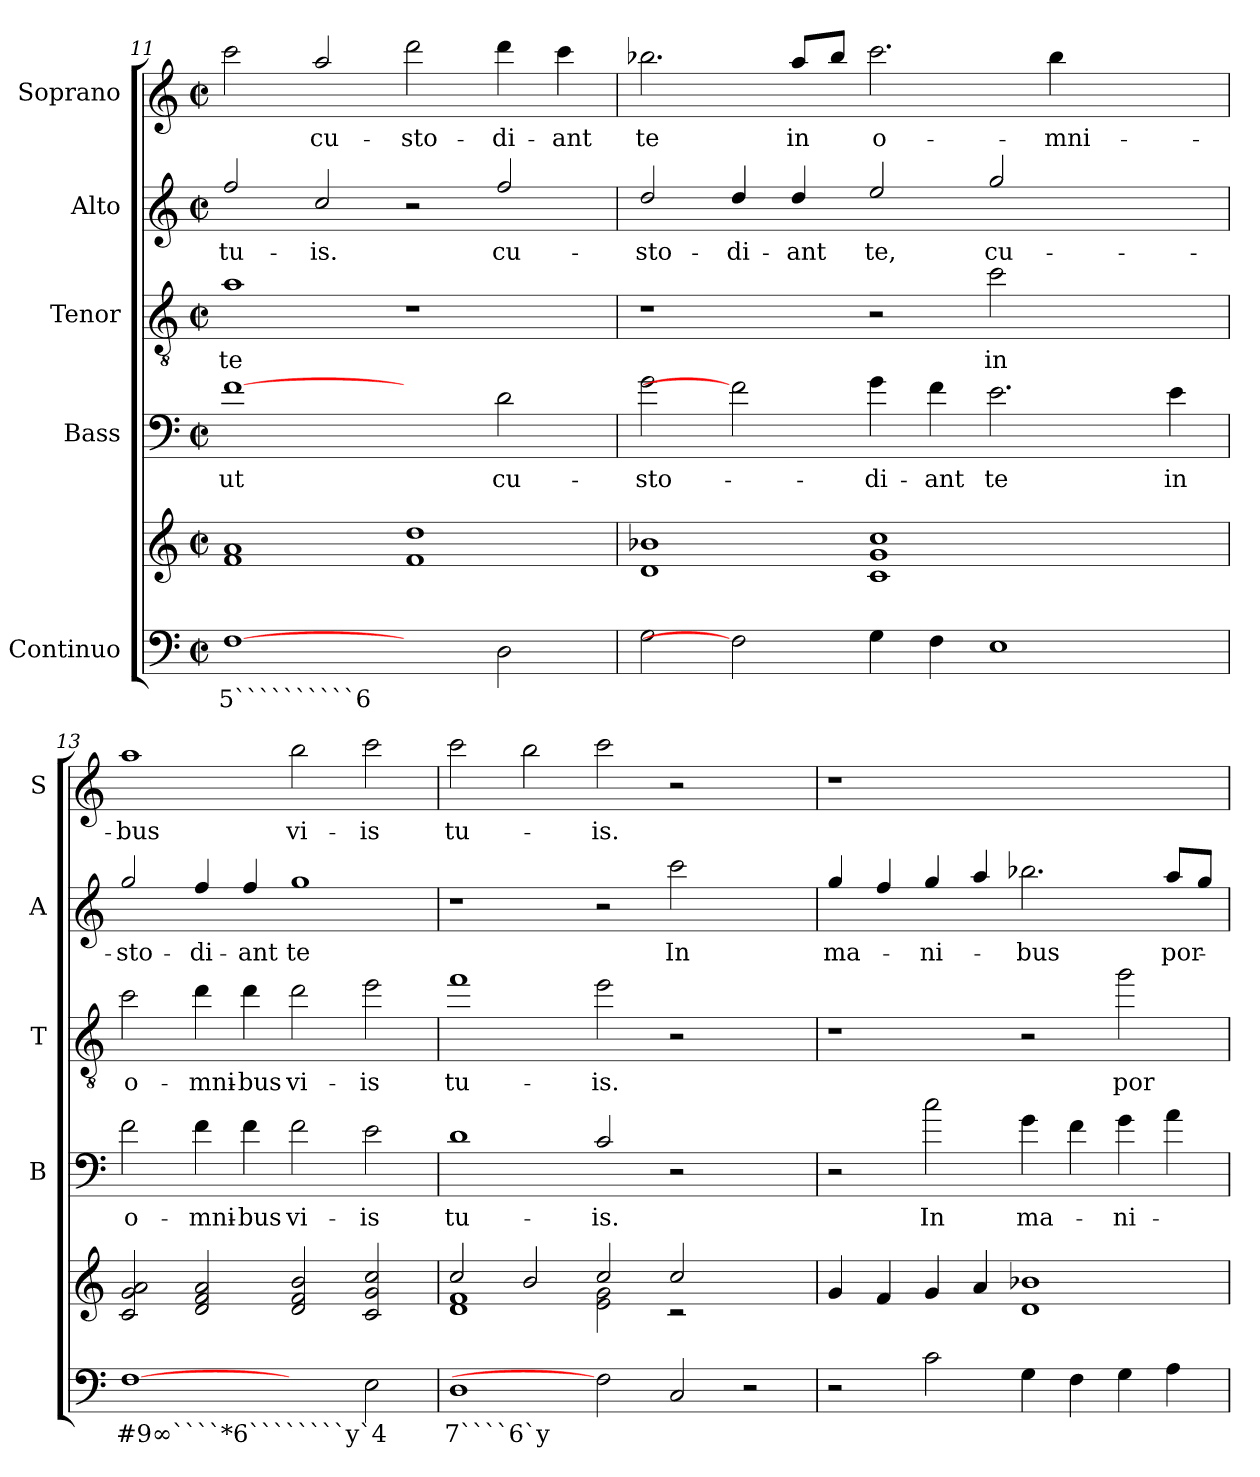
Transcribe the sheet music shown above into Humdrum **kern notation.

**kern	**text	**kern	**kern	**text	**kern	**text	**kern	**text	**kern	**text
*part5	*part5	*part5	*part4	*part4	*part3	*part3	*part2	*part2	*part1	*part1
*staff6	*staff6	*staff5	*staff4	*staff4	*staff3	*staff3	*staff2	*staff2	*staff1	*staff1
*I"Continuo	*	*	*I"Bass	*	*I"Tenor	*	*I"Alto	*	*I"Soprano	*
*	*	*	*I'B	*	*I'T	*	*I'A	*	*I'S	*
!!LO:PB:g=z
*clefF4	*	*clefG2	*clefF4	*	*clefGv2	*	*clefG2	*	*clefG2	*
*	*	*	*ITrd7c12	*	*ITrd7c12	*	*ITrd7c12	*	*ITrd7c12	*
*k[]	*	*k[]	*k[]	*	*k[]	*	*k[]	*	*k[]	*
*C:	*	*C:	*C:	*	*C:	*	*C:	*	*C:	*
*M2/2	*	*M2/2	*M2/2	*	*M2/2	*	*M2/2	*	*M2/2	*
*met(c|)	*	*met(c|)	*met(c|)	*	*met(c|)	*	*met(c|)	*	*met(c|)	*
=11	=11	=11	=11	=11	=11	=11	=11	=11	=11	=11
!	!LO:LY:b	!	!	!	!	!	!	!	!	!
!	!	!	!	!LO:LY:b	!	!	!	!	!	!
!	!	!	!	!	!	!LO:LY:b	!	!	!	!
!	!	!	!	!	!	!	!	!LO:LY:b	!	!
[1F	5``````````6	1f! 1a!	[1F	ut	1A	te	2f/	tu-	2cc\	.
!	!	!	!	!	!	!	!	!LO:LY:b	!	!
!	!	!	!	!	!	!	!	!	!	!LO:LY:b
.	.	.	.	.	.	.	2c/	-is.	2a/	cu-
!	!	!	!	!	!	!	!	!	!	!LO:LY:b
2ryy	.	1f! 1dd!	2ryy	.	1r	.	2r	.	2dd\	-sto-
!	!	!	!	!LO:LY:b	!	!	!	!	!	!
!	!	!	!	!	!	!	!	!LO:LY:b	!	!
!	!	!	!	!	!	!	!	!	!	!LO:LY:b
2D\	.	.	2D\	cu-	.	.	2f/	cu-	4dd\	-di-
!	!	!	!	!	!	!	!	!	!	!LO:LY:b
.	.	.	.	.	.	.	.	.	4cc\	-ant
=12	=12	=12	=12	=12	=12	=12	=12	=12	=12	=12
!	!	!	!	!LO:LY:b	!	!	!	!	!	!
!	!	!	!	!	!	!	!	!LO:LY:b	!	!
!	!	!	!	!	!	!	!	!	!	!LO:LY:b
2G\	.	1d! 1b-X!	2G\	-sto-	1r	.	2d/	-sto-	2.b-X\	te
!	!	!	!	!	!	!	!	!LO:LY:b	!	!
2F]	.	.	2F]	.	.	.	4d/	-di-	.	.
!	!	!	!	!	!	!	!	!LO:LY:b	!	!
!	!	!	!	!	!	!	!	!	!	!LO:LY:b
.	.	.	.	.	.	.	4d/	-ant	8a/L	in
.	.	.	.	.	.	.	.	.	8b-/J	.
!	!	!	!	!LO:LY:b	!	!	!	!	!	!
!	!	!	!	!	!	!	!	!LO:LY:b	!	!
!	!	!	!	!	!	!	!	!	!	!LO:LY:b
4G\	.	1c! 1g! 1cc!	4G\	-di-	2r	.	2e/	te,	2.cc\	o-
!	!	!	!	!LO:LY:b	!	!	!	!	!	!
4F\	.	.	4F\	-ant	.	.	.	.	.	.
!	!	!	!	!LO:LY:b	!	!	!	!	!	!
!	!	!	!	!	!	!LO:LY:b	!	!	!	!
!	!	!	!	!	!	!	!	!LO:LY:b	!	!
1E	.	.	2.E\	te	2c\	in	2g/	cu-	.	.
!	!	!	!	!	!	!	!	!	!	!LO:LY:b
.	.	.	.	.	.	.	.	.	4b-\	-mni-
.	.	2ryy	.	.	2ryy	.	2ryy	.	2ryy	.
!	!	!	!	!LO:LY:b	!	!	!	!	!	!
.	.	.	4E\	in	.	.	.	.	.	.
=13	=13	=13	=13	=13	=13	=13	=13	=13	=13	=13
!	!LO:LY:b	!	!	!	!	!	!	!	!	!
!	!	!	!	!LO:LY:b	!	!	!	!	!	!
!	!	!	!	!	!	!LO:LY:b	!	!	!	!
!	!	!	!	!	!	!	!	!LO:LY:b	!	!
!	!	!	!	!	!	!	!	!	!	!LO:LY:b
[1F	#9∞````*6````````y`4	2c!/ 2g!/ 2a!/	2F\	o-	2c\	o-	2g/	-sto-	1a	-bus
!	!	!	!	!LO:LY:b	!	!	!	!	!	!
!	!	!	!	!	!	!LO:LY:b	!	!	!	!
!	!	!	!	!	!	!	!	!LO:LY:b	!	!
.	.	2d!/ 2f!/ 2a!/	4F\	-mni-	4d\	-mni-	4f/	-di-	.	.
!	!	!	!	!LO:LY:b	!	!	!	!	!	!
!	!	!	!	!	!	!LO:LY:b	!	!	!	!
!	!	!	!	!	!	!	!	!LO:LY:b	!	!
.	.	.	4F\	-bus	4d\	-bus	4f/	-ant	.	.
!	!	!	!	!LO:LY:b	!	!	!	!	!	!
!	!	!	!	!	!	!LO:LY:b	!	!	!	!
!	!	!	!	!	!	!	!	!LO:LY:b	!	!
!	!	!	!	!	!	!	!	!	!	!LO:LY:b
2ryy	.	2d!/ 2f!/ 2b!/	2F\	vi-	2d\	vi-	1g	te	2b\	vi-
!	!	!	!	!LO:LY:b	!	!	!	!	!	!
!	!	!	!	!	!	!LO:LY:b	!	!	!	!
!	!	!	!	!	!	!	!	!	!	!LO:LY:b
2E\	.	2c!/ 2g!/ 2cc!/	2E\	-is	2e\	-is	.	.	2cc\	-is
=14	=14	=14	=14	=14	=14	=14	=14	=14	=14	=14
!	!LO:LY:b	!	!	!	!	!	!	!	!	!
*	*	*^	*	*	*	*	*	*	*	*
!	!	!	!	!	!LO:LY:b	!	!	!	!	!	!
!	!	!	!	!	!	!	!LO:LY:b	!	!	!	!
!	!	!	!	!	!	!	!	!	!	!	!LO:LY:b
1D	7````6`y	2cc!/	1d! 1f!	1D	tu-	1f	tu-	1r	.	2cc\	tu-
.	.	2b!/	.	.	.	.	.	.	.	2b\	.
!	!	!	!	!	!LO:LY:b	!	!	!	!	!	!
!	!	!	!	!	!	!	!LO:LY:b	!	!	!	!
!	!	!	!	!	!	!	!	!	!	!	!LO:LY:b
2F]	.	2cc!/	2e!\ 2g!\	2C/	-is.	2e\	-is.	2r	.	2cc\	-is.
!	!	!	!	!	!	!	!	!	!LO:LY:b	!	!
2C/	.	2cc!/	2rc	2r	.	2r	.	2cc\	In	2r	.
2r	.	2ryy	2ryy	2ryy	.	2ryy	.	2ryy	.	2ryy	.
*	*	*v	*v	*	*	*	*	*	*	*	*
=15	=15	=15	=15	=15	=15	=15	=15	=15	=15	=15
*	*	*^	*	*	*	*	*	*	*	*
!	!	!	!	!	!	!	!	!	!LO:LY:b	!	!
*	*	*v	*v	*	*	*	*	*	*	*	*
2r	.	4g!/	2r	.	1r	.	4g/	ma-	1r	.
.	.	4f!/	.	.	.	.	4f/	.	.	.
!	!	!	!	!LO:LY:b	!	!	!	!	!	!
!	!	!	!	!	!	!	!	!LO:LY:b	!	!
2c\	.	4g!/	2c\	In	.	.	4g/	-ni-	.	.
.	.	4a!/	.	.	.	.	4a/	.	.	.
!	!	!	!	!LO:LY:b	!	!	!	!	!	!
!	!	!	!	!	!	!	!	!LO:LY:b	!	!
4G\	.	1d! 1b-X!	4G\	ma-	2r	.	2.b-X\	-bus	1ryy	.
4F\	.	.	4F\	.	.	.	.	.	.	.
!	!	!	!	!LO:LY:b	!	!	!	!	!	!
!	!	!	!	!	!	!LO:LY:b	!	!	!	!
4G\	.	.	4G\	-ni-	2g\	por-	.	.	.	.
!	!	!	!	!	!	!	!	!LO:LY:b	!	!
4A\	.	.	4A\	.	.	.	8a/L	por-	.	.
.	.	.	.	.	.	.	8g/J	.	.	.
=	=	=	=	=	=	=	=	=	=	=
*-	*-	*-	*-	*-	*-	*-	*-	*-	*-	*-
